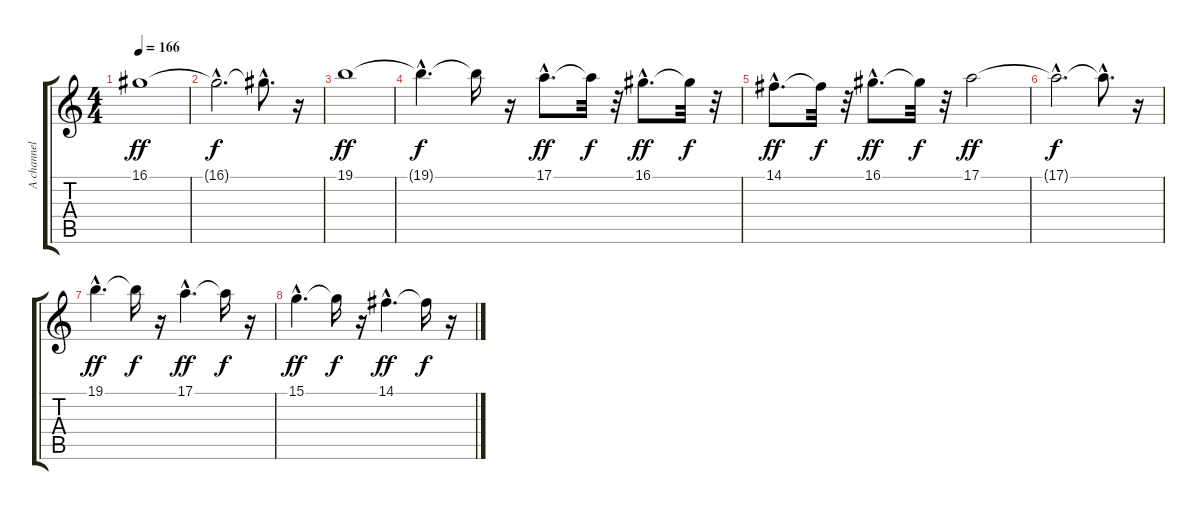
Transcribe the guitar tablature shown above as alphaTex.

\track ("A channel" "A channel") {instrument choiraahs}
\staff {score tabs}
\tuning (E4 B3 G3 D3 A2 E2) {hide}
\ts (4 4)
\tempo 166
\clef g2
\ks c
16.1.1{dy ff volume 10} |
16.1{hac t}.2{d dy f} 16.1{hac t}.8{d} r.16 |
19.1.1{dy ff volume 6} |
19.1{hac t}.4{d dy f} 19.1{t}.16 r.16 17.1{hac}.8{d dy ff volume 5} 17.1{t}.32{dy f} r.32 16.1{hac}.8{d dy ff} 16.1{t}.32{dy f} r.32 |
14.1{hac}.8{d dy ff volume 5} 14.1{t}.32{dy f} r.32 16.1{hac}.8{d dy ff volume 5} 16.1{t}.32{dy f} r.32 17.1.2{dy ff volume 4} |
17.1{hac t}.2{d dy f} 17.1{hac t}.8{d} r.16 |
19.1{hac}.4{d dy ff volume 2} 19.1{t}.16{dy f} r.16 17.1{hac}.4{d dy ff volume 1} 17.1{t}.16{dy f} r.16 |
15.1{hac}.4{d dy ff volume 0} 15.1{t}.16{dy f} r.16 14.1{hac}.4{d dy ff} 14.1{t}.16{dy f} r.16
